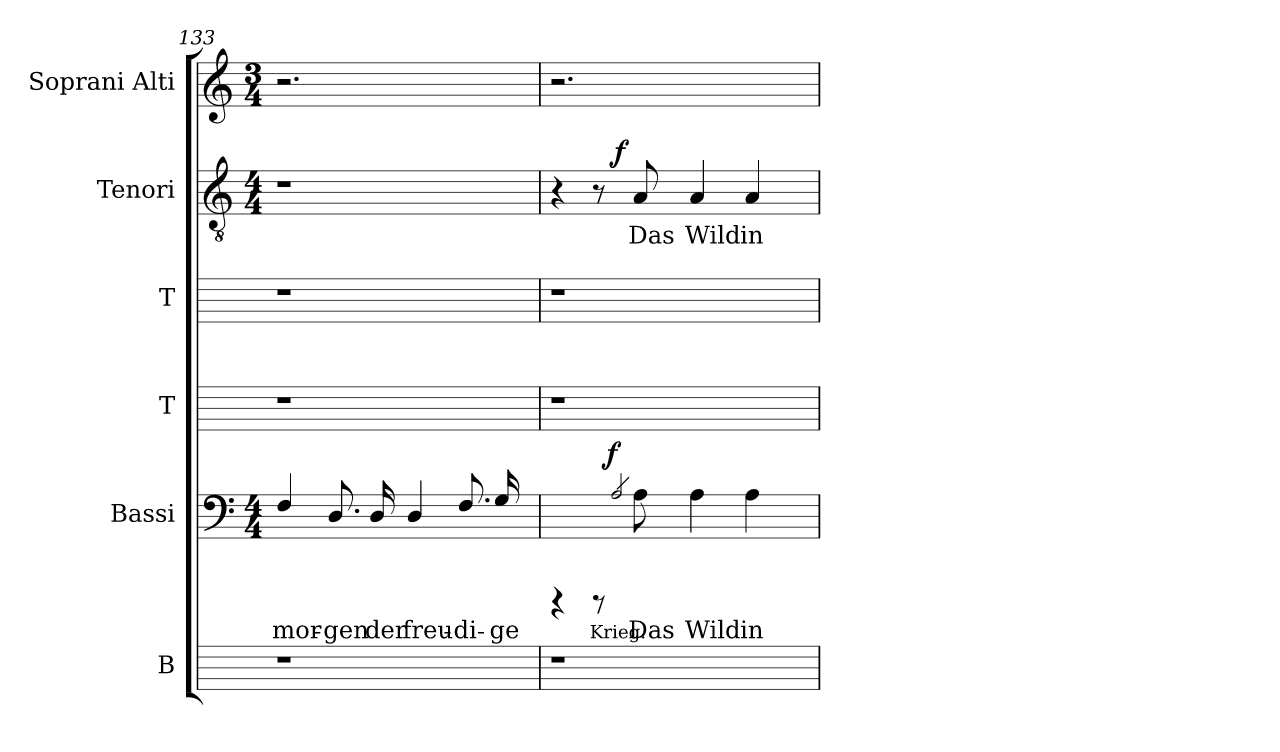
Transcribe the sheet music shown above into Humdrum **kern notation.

**kern	**kern	**text	**dynam	**kern	**kern	**kern	**text	**dynam	**kern
*part6	*part5	*part5	*part5	*part4	*part3	*part2	*part2	*part2	*part1
*staff6	*staff5	*staff5	*staff5	*staff4	*staff3	*staff2	*staff2	*staff2	*staff1
*I"B	*I"Bassi	*	*	*I"T	*I"T	*I"Tenori	*	*	*I"Soprani  Alti
*I'B	*I'B	*	*	*I'T	*I'T	*I'T	*	*	*I'S  A
*	*clefF4	*	*	*	*	*clefGv2	*	*	*clefG2
*	*k[]	*	*	*	*	*k[]	*	*	*k[]
*	*C:	*	*	*	*	*C:	*	*	*C:
*	*M4/4	*	*	*	*	*M4/4	*	*	*M3/4
=133	=133	=133	=133	=133	=133	=133	=133	=133	=133
!	!	!LO:LY:b	!	!	!	!	!	!	!
1r	4F/	mor-	.	1r	1r	1r	.	.	2.r
!	!LO:N:vis=8.	!LO:LY:b:rj	!	!	!	!	!	!	!
.	8D/	-gen	.	.	.	.	.	.	.
!	!	!LO:LY:b:cj	!	!	!	!	!	!	!
.	16D/	der	.	.	.	.	.	.	.
!	!	!LO:LY:b:cj	!	!	!	!	!	!	!
.	4D/	freu-	.	.	.	.	.	.	.
!	!LO:N:vis=8.	!LO:LY:b:cj	!	!	!	!	!	!	!
.	8F/	-di-	.	.	.	.	.	.	.
.	.	.	.	.	.	.	.	.	4ryy
!	!	!LO:LY:b:cj	!	!	!	!	!	!	!
.	16G/	-ge	.	.	.	.	.	.	.
.	8ryy	.	.	.	.	.	.	.	.
=134	=134	=134	=134	=134	=134	=134	=134	=134	=134
*	*^	*	*	*	*	*^	*	*	*
1r	4rBBBB	4ryy	.	.	1r	1r	4r	4ryy	.	.	2.r
.	8rBBBB	32.ryy	.	.	.	.	8r	16ryy	.	.	.
!	!	!	!	!LO:DY:a	!	!	!	!	!	!	!
.	.	2ryy	.	f	.	.	.	.	.	.	.
!	!	!	!	!	!	!	!	!	!	!LO:DY:a	!
.	.	.	.	.	.	.	.	2ryy	.	f	.
!	!	!	!LO:LY:b:cj	!	!	!	!	!	!	!	!
.	2qA/	.	Krieg.	.	.	.	.	.	.	.	.
!	!	!	!LO:LY:b:cj	!	!	!	!	!	!LO:LY:b:cj	!	!
.	8A\	.	Das	.	.	.	8A/	.	Das	.	.
!	!	!	!LO:LY:b:cj	!	!	!	!	!	!LO:LY:b:cj	!	!
.	4A\	.	Wild	.	.	.	4A/	.	Wild	.	.
!	!	!	!LO:LY:b:cj	!	!	!	!	!	!LO:LY:b:cj	!	!
.	4A\	.	in	.	.	.	4A/	.	in	.	4ryy
.	.	8ryy	.	.	.	.	.	.	.	.	.
.	.	.	.	.	.	.	.	8.ryy	.	.	.
.	.	16ryy	.	.	.	.	.	.	.	.	.
.	.	64ryy	.	.	.	.	.	.	.	.	.
*	*v	*v	*	*	*	*	*v	*v	*	*	*
=	=	=	=	=	=	=	=	=	=
*-	*-	*-	*-	*-	*-	*-	*-	*-	*-
